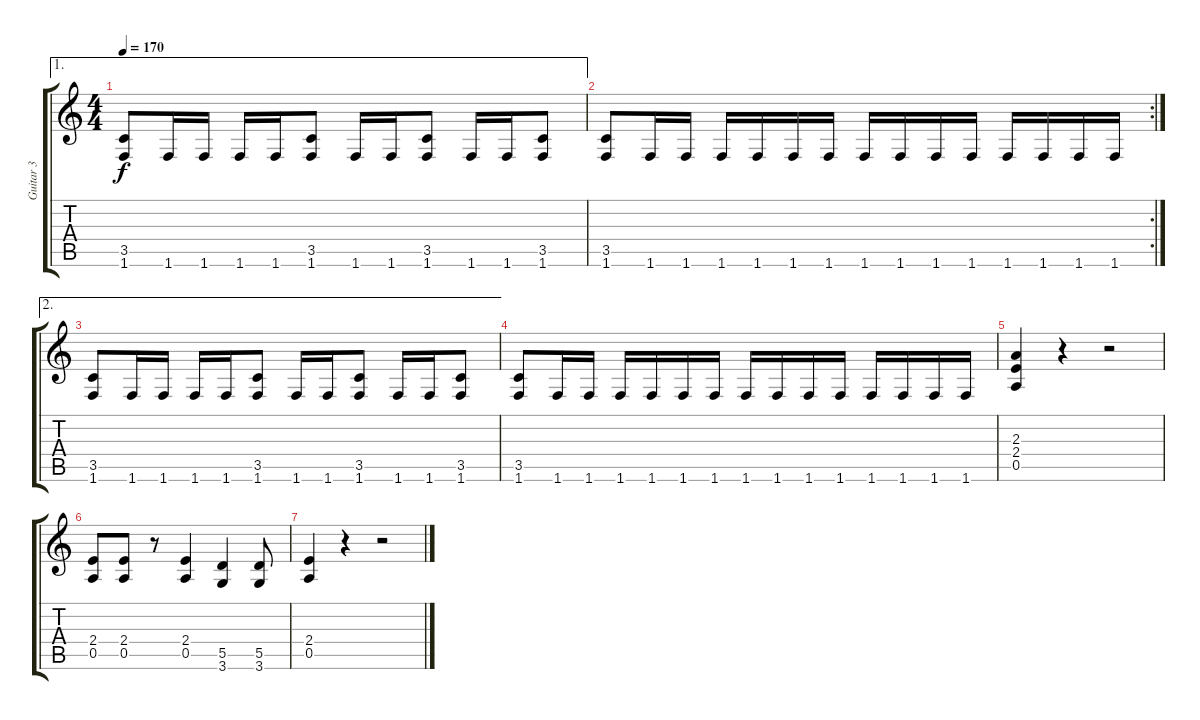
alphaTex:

\track ("Guitar 3" "Guitar 3") {instrument distortionguitar}
\staff {score tabs}
\tuning (E4 B3 G3 D3 A2 E2) {hide}
\ae 1
\ts (4 4)
\tempo 170
\clef g2
\ks c
(3.5 1.6).8{dy f} 1.6.16 1.6.16 1.6.16 1.6.16 (3.5 1.6).8 1.6.16 1.6.16 (3.5 1.6).8 1.6.16 1.6.16 (3.5 1.6).8 |
\rc 2
(3.5 1.6).8 1.6.16 1.6.16 1.6.16 1.6.16 1.6.16 1.6.16 1.6.16 1.6.16 1.6.16 1.6.16 1.6.16 1.6.16 1.6.16 1.6.16 |
\ae 2
(3.5 1.6).8 1.6.16 1.6.16 1.6.16 1.6.16 (3.5 1.6).8 1.6.16 1.6.16 (3.5 1.6).8 1.6.16 1.6.16 (3.5 1.6).8 |
(3.5 1.6).8 1.6.16 1.6.16 1.6.16 1.6.16 1.6.16 1.6.16 1.6.16 1.6.16 1.6.16 1.6.16 1.6.16 1.6.16 1.6.16 1.6.16 |
(2.3 2.4 0.5).4 r.4 r.2 |
(2.4 0.5).8 (2.4 0.5).8 r.8 (2.4 0.5).4 (5.5 3.6).4 (5.5 3.6).8 |
(2.4 0.5).4 r.4 r.2
